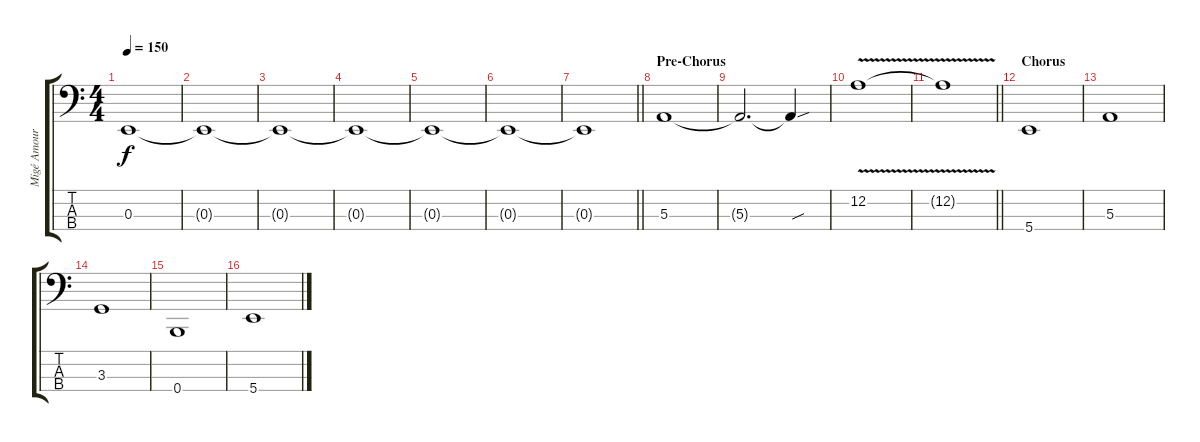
\track ("Migé Amour (Bass)" "Migé Amour") {instrument electricbassfinger}
\staff {score tabs}
\tuning (D2 A1 E1 B0) {hide}
\ts (4 4)
\tempo 150
\clef f4
\ks c
0.3{t}.1{dy f} |
0.3{t}.1 |
0.3{t}.1 |
0.3{t}.1 |
0.3{t}.1 |
0.3{t}.1 |
\barLineRight lightlight
0.3{t}.1 |
\section ("" "Pre-Chorus")
5.3.1{volume 15} |
5.3{t}.2{d} 5.3{sou t}.4 |
12.2{v}.1 |
\barLineRight lightlight
12.2{t}.1 |
\section ("" "Chorus")
5.4.1 |
5.3.1 |
3.3.1 |
0.4.1 |
5.4.1
